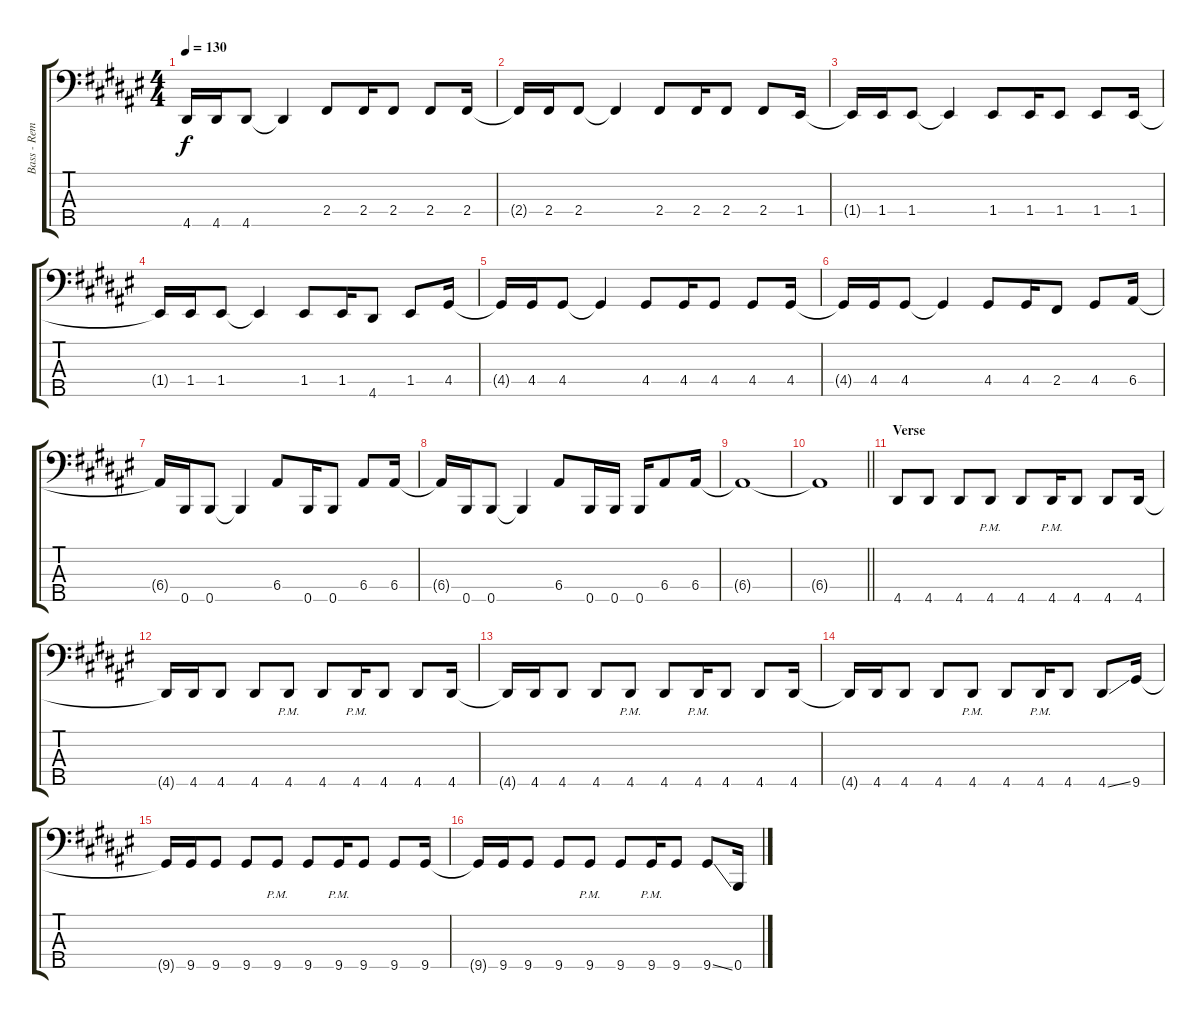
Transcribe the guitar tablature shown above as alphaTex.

\track ("Bass - Remko Tielemans" "Bass - Rem") {instrument electricbasspick}
\staff {score tabs}
\tuning (G2 D2 A1 E1 B0) {hide}
\ts (4 4)
\tempo 130
\clef f4
\ks d#minor
4.5{t}.16{dy f} 4.5.16 4.5.8 4.5{t}.4 2.4.8 2.4.16 2.4.8 2.4.8 2.4.16 |
2.4{t}.16 2.4.16 2.4.8 2.4{t}.4 2.4.8 2.4.16 2.4.8 2.4.8 1.4.16 |
1.4{t}.16 1.4.16 1.4.8 1.4{t}.4 1.4.8 1.4.16 1.4.8 1.4.8 1.4.16 |
1.4{t}.16 1.4.16 1.4.8 1.4{t}.4 1.4.8 1.4.16 4.5.8 1.4.8 4.4.16 |
4.4{t}.16 4.4.16 4.4.8 4.4{t}.4 4.4.8 4.4.16 4.4.8 4.4.8 4.4.16 |
4.4{t}.16 4.4.16 4.4.8 4.4{t}.4 4.4.8 4.4.16 2.4.8 4.4.8 6.4.16 |
6.4{t}.16 0.5.16 0.5.8 0.5{t}.4 6.4.8 0.5.16 0.5.8 6.4.8 6.4.16 |
6.4{t}.16 0.5.16 0.5.8 0.5{t}.4 6.4.8 0.5.16 0.5.16 0.5.16 6.4.8 6.4.16 |
6.4{t}.1 |
\barLineRight lightlight
6.4{t}.1 |
\section ("" "Verse")
4.5.8 4.5.8 4.5.8 4.5{pm}.8 4.5.8 4.5{pm}.16 4.5.8 4.5.8 4.5.16 |
4.5{t}.16 4.5.16 4.5.8 4.5.8 4.5{pm}.8 4.5.8 4.5{pm}.16 4.5.8 4.5.8 4.5.16 |
4.5{t}.16 4.5.16 4.5.8 4.5.8 4.5{pm}.8 4.5.8 4.5{pm}.16 4.5.8 4.5.8 4.5.16 |
4.5{t}.16 4.5.16 4.5.8 4.5.8 4.5{pm}.8 4.5.8 4.5{pm}.16 4.5.8 4.5{ss}.8 9.5.16 |
9.5{t}.16 9.5.16 9.5.8 9.5.8 9.5{pm}.8 9.5.8 9.5{pm}.16 9.5.8 9.5.8 9.5.16 |
9.5{t}.16 9.5.16 9.5.8 9.5.8 9.5{pm}.8 9.5.8 9.5{pm}.16 9.5.8 9.5{ss}.8 0.5.16
